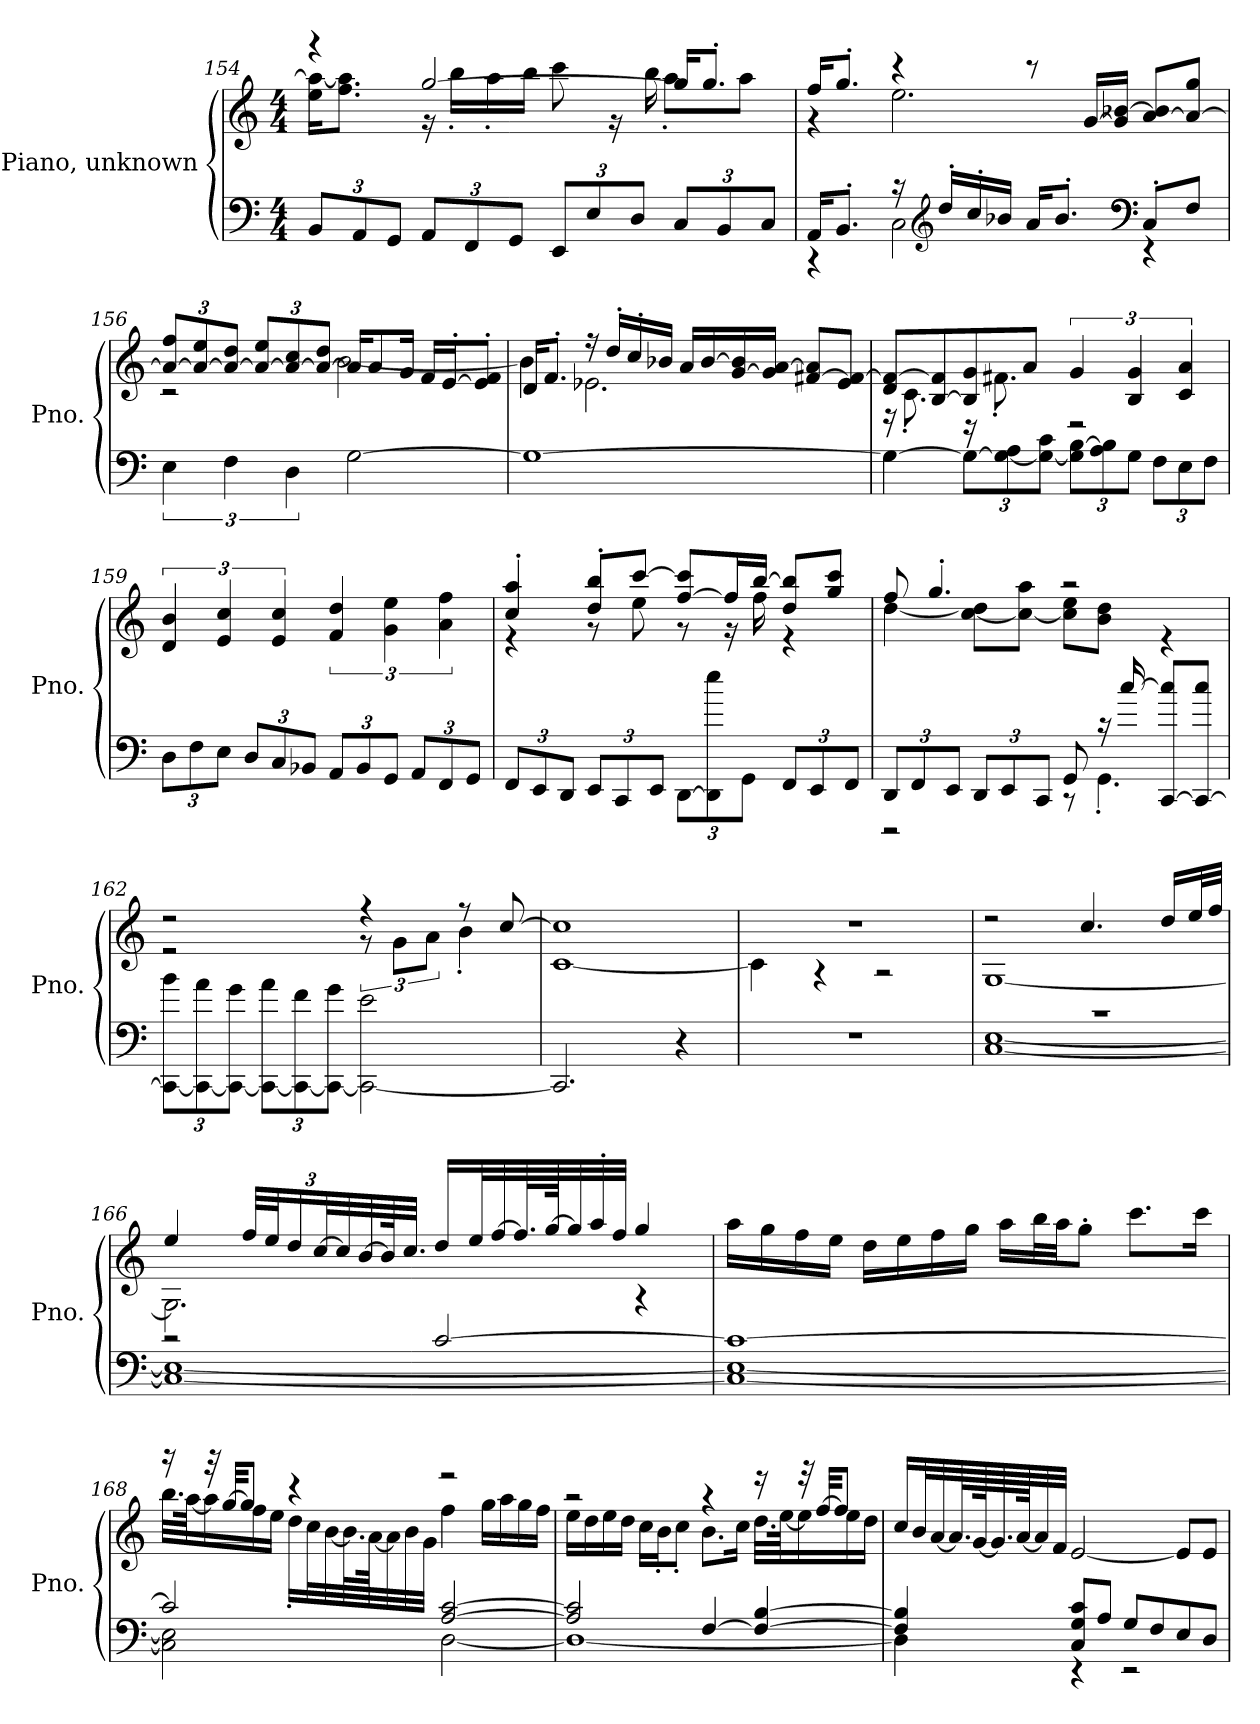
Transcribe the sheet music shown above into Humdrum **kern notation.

**kern	**kern
*part1	*part1
*staff2	*staff1
*I"Piano, unknown	*
*I'Pno.	*
!!LO:PB:g=z
*clefF4	*clefG2
*k[]	*k[]
*M4/4	*M4/4
*Xbrackettup	*
=154	=154
*	*^
12BB/L	4r	16ee\ 16aa\_KL
.	.	8.ff\ 8.aa\]J
12AA/	.	.
12GG/J	.	.
12AA/L	[2gg/	16r
.	.	16bb'\LL
12FF/	.	.
.	.	16aa'\
12GG/J	.	.
.	.	16bb\JJ
12EE/L	.	8ccc\
12E/	.	.
.	.	16r
12D/J	.	.
.	.	16bb\
12C/L	16gg/KL]	8aa'\L
.	8.gg'/J	.
12BB/	.	.
.	.	8aa\J
12C/J	.	.
=155	=155	=155
*^	*	*
16AA/KL	4r	16ff/KL	4r
8.BB'/J	.	8.gg'/J	.
16r	2C\	4r	2.ee\
*clefG2	*	*	*
16dd'/LL	.	.	.
16cc'/	.	.	.
16b-X/JJ	.	.	.
16a/KL	.	8r	.
8.b-'/J	.	.	.
.	.	[16g/LL	.
.	.	16g/] [16b-X/JJ	.
*clefF4	*	*	*
8C'/L	4r	[8a/ 8b-/]L	.
8F/J	.	8a/_ 8gg/J	.
*v	*v	*	*
!!LO:LB:g=z	!!
=156	=156	=156
*brackettup	*Xbrackettup	*
6E\	12a/_ 12ff/L	2r
.	12a/_ 12ee/	.
6F\	12a/_ 12dd/J	.
.	12a/_ 12ee/L	.
6D\	12a/_ 12cc/	.
.	12a/_ 12dd/J	.
[2G\	16a/KL]	[2b\
.	8a/	.
.	16g/Jk	.
.	16f/LL	.
.	[16e'/J	.
.	8e/]' 8f/'J	.
=157	=157	=157
1G_	16d/KL	4b\]
.	8.f'/J	.
.	16r	2.e-X\
.	16dd'/LL	.
.	16cc'/	.
.	16b-X/JJ	.
.	16a/LL	.
.	[16b-/	.
.	[16g/ 16b-/]	.
.	16g/] [16a/JJ	.
.	[8f#X/ 8a/]L	.
.	8e-/ 8f#/_J	.
!!LO:LB:g=z	!!
=158	=158	=158
4G\_	8d/ 8f#/_L	16r
.	.	8.c'\
.	[8B/ 8f#/]	.
*Xbrackettup	*	*
12G\L_	8B/] 8g/	16r
.	.	8.f#X'\
12G\_ 12A\	.	.
.	8a/J	.
12G\_ 12c\J	.	.
*	*brackettup	*
12G\] [12B\L	6g/	2r
12A\ 12B\]	.	.
12G\J	6B/ 6g/	.
12F\L	.	.
12E\	6c/ 6a/	.
12F\J	.	.
*	*v	*v
=159	=159
12D\L	6d/ 6b/
12F\	.
12E\J	6e/ 6cc/
12D/L	.
12C/	6e/ 6cc/
12BB-X/J	.
12AA/L	6f/ 6dd/
12BB-/	.
12GG/J	6g\ 6ee\
12AA/L	.
12FF/	6a\ 6ff\
12GG/J	.
=160	=160
*	*^
12FF/L	4cc/' 4aa/'	4r
12EE/	.	.
12DD/J	.	.
12EE/L	8dd/' 8bb/'L	8r
12CC/	.	.
.	[8ccc/J	8ee\
12EE/J	.	.
[12DD\L	[8ff/ 8ccc/]L	8r
12DD\] 12ee\	.	.
.	16ff/L]	16r
12GG\J	.	.
.	[16bb/JJ	16ff\
12FF/L	8dd/ 8bb/]L	4r
12EE/	.	.
.	8gg/ 8ccc/J	.
12FF/J	.	.
!!LO:LB:g=z	!!
=161	=161	=161
*^	*	*
12DD/L	2r	8ff/	[4dd\
12FF/	.	.	.
.	.	4.gg'/	.
12EE/J	.	.	.
12DD/L	.	.	[8cc\ 8dd\]L
12EE/	.	.	.
.	.	.	8cc\_ 8aa\J
12CC/J	.	.	.
8GG/	8r	2r	8cc\] 8ee\L
16r	4.GG'\	.	8b\ 8dd\J
[16cc/	.	.	.
[8CC/ 8cc/]L	.	.	4r
8CC/_ 8cc/J	.	.	.
*v	*v	*	*
=162	=162	=162
12CC\_ 12b\L	2r	2r
12CC\_ 12a\	.	.
12CC\_ 12g\J	.	.
12CC\_ 12a\L	.	.
12CC\_ 12f\	.	.
12CC\_ 12g\J	.	.
2CC\_ 2e\	4r	12r
.	.	12g\L
.	.	12a\J
.	8r	4b'\
.	[8cc/	.
=163	=163	=163
2.CC/]	1cc]	[1c
4r	.	.
=164	=164	=164
1r	1r	4c\]
.	.	4r
.	.	2r
=165	=165	=165
*^	*	*
1r	[1C [1E	2r	[1G
.	.	4.cc/	.
.	.	16dd/LL	.
.	.	32ee/L	.
.	.	32ff/JJJ	.
!!LO:LB:g=z	!!
=166	=166	=166	=166
2r	1C_ 1E_	4ee/	2.G\]
.	.	32ff/LLL	.
.	.	32ee/J	.
*	*	*Xbrackettup	*
.	.	24dd/	.
.	.	[48cc/L	.
.	.	32cc/]	.
.	.	[32b/	.
.	.	64b/K]	.
.	.	32.cc/JJJ	.
[2c/	.	16dd/LL	.
.	.	32ee/L	.
.	.	[32ff/	.
.	.	64.ff/L]	.
.	.	[128gg/JK	.
.	.	32gg/]	.
.	.	32aa'/	.
.	.	32ff/JJJ	.
.	.	4gg/	4r
*	*	*v	*v
=167	=167	=167
1c_	1C_ 1E_	16aa\LL
.	.	16gg\
.	.	16ff\
.	.	16ee\JJ
.	.	16dd\LL
.	.	16ee\
.	.	16ff\
.	.	16gg\JJ
.	.	16aa\LL
.	.	32bb\L
.	.	32aa\JJ
.	.	8gg'\J
.	.	8.ccc\L
.	.	16ccc\Jk
!!LO:LB:g=z
=168	=168	=168
*	*	*^
2c/]	2C\] 2E\]	16r	32.bb\LLL
.	.	.	[64aa\JK
.	.	32r	16aa\]
.	.	[32gg/KKL	.
.	.	8gg/J]	16ff\
.	.	.	16ee\JJ
.	.	4r	16dd'\LL
.	.	.	32cc\L
.	.	.	[32b\
.	.	.	64.b\L]
.	.	.	[128a\JK
.	.	.	32a\]
.	.	.	32b\
.	.	.	32g\JJJ
[2A/ [2c/	[2D\	2r	4ff\
.	.	.	16gg\LL
.	.	.	16aa\
.	.	.	16gg\
.	.	.	16ff\JJ
=169	=169	=169	=169
2A/] 2c/]	1D_	2r	16ee\LL
.	.	.	16dd\
.	.	.	16ee\
.	.	.	16dd\JJ
.	.	.	16cc\LL
.	.	.	16b'\J
.	.	.	8cc'\J
[4F/	.	4r	8.b\L
.	.	.	16cc\Jk
4F/_ [4B/	.	16r	32.dd\LLL
.	.	.	[64ee\JK
.	.	32r	16ee\]
.	.	[32ff/KKL	.
.	.	8ff/J]	16ee\
.	.	.	16dd\JJ
*	*	*v	*v
!!LO:PB:g=z
=170	=170	=170
4F/] 4B/]	4D\]	16cc/LL
.	.	32b/L
.	.	[32a/
.	.	64.a/L]
.	.	[128g/K
.	.	64.g/]
.	.	[128a/JK
.	.	32a/]
.	.	32f/JJJ
8C/ 8G/ 8c/L	4r	[2e/
8A/J	.	.
8G/L	2r	.
8F/	.	.
8E/	.	8e/L]
8D/J	.	8e/J
*v	*v	*
=	=
*-	*-
